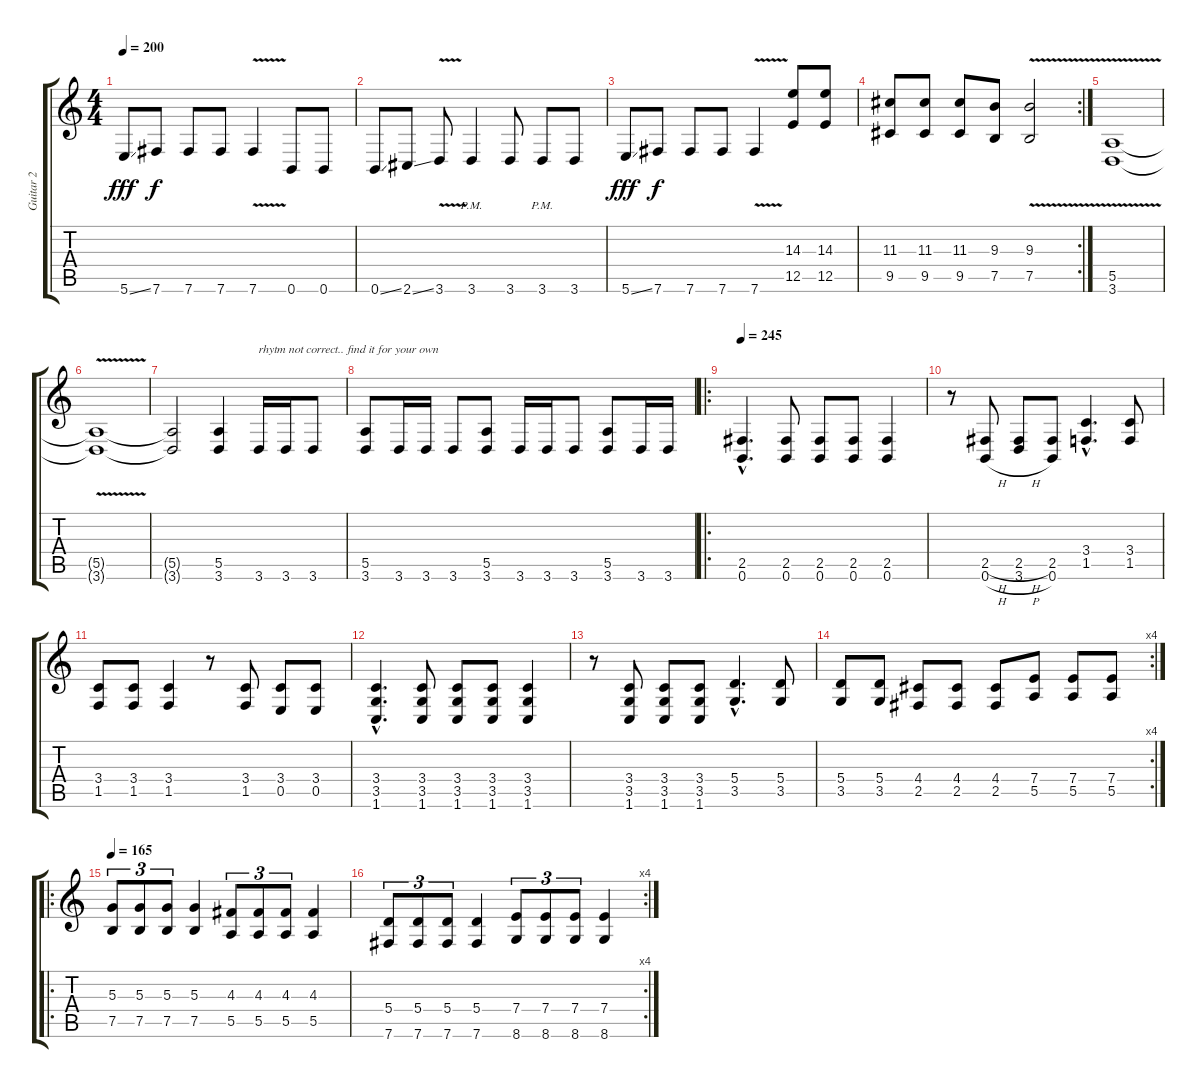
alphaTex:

\track ("Guitar 2" "Guitar 2") {instrument distortionguitar}
\staff {score tabs}
\tuning (B3 Gb3 D3 A2 E2 B1) {hide}
\ts (4 4)
\tempo 200
\clef g2
\ks c
5.6{ss}.8{dy fff} 7.6.8{dy f} 7.6.8 7.6.8 7.6{v}.4 0.6.8 0.6.8 |
0.6{ss}.8 2.6{ss}.8 3.6{v}.8 3.6{pm}.4 3.6.8 3.6{pm}.8 3.6.8 |
5.6{ss}.8{dy fff} 7.6.8{dy f} 7.6.8 7.6.8 7.6{v}.4 (14.3 12.5).8 (14.3 12.5).8 |
\rc 2
(11.3 9.5).8 (11.3 9.5).8 (11.3 9.5).8 (9.3 7.5).8 (9.3{v} 7.5{v}).2 |
(5.5{v} 3.6{v}).1 |
(5.5{t} 3.6{t}).1 |
(5.5{t} 3.6{t}).2 (5.5 3.6).4 3.6.16{txt "rhytm not correct.. find it for your own"} 3.6.16 3.6.8 |
(5.5 3.6).8 3.6.16 3.6.16 3.6.8 (5.5 3.6).8 3.6.16 3.6.16 3.6.8 (5.5 3.6).8 3.6.16 3.6.16 |
\ro
\tempo 245
(2.5{hac} 0.6{hac}).4{d} (2.5 0.6).8 (2.5 0.6).8 (2.5 0.6).8 (2.5 0.6).4 |
r.8 (2.5{h} 0.6{h}).8 (2.5{h} 3.6{h}).8 (2.5 0.6).8 (3.4{hac} 1.5{hac}).4{d} (3.4 1.5).8 |
(3.4 1.5).8 (3.4 1.5).8 (3.4 1.5).4 r.8 (3.4 1.5).8 (3.4 0.5).8 (3.4 0.5).8 |
(3.4{hac} 3.5{hac} 1.6{hac}).4{d} (3.4 3.5 1.6).8 (3.4 3.5 1.6).8 (3.4 3.5 1.6).8 (3.4 3.5 1.6).4 |
r.8 (3.4 3.5 1.6).8 (3.4 3.5 1.6).8 (3.4 3.5 1.6).8 (5.4{hac} 3.5{hac}).4{d} (5.4 3.5).8 |
\rc 4
(5.4 3.5).8 (5.4 3.5).8 (4.4 2.5).8 (4.4 2.5).8 (4.4 2.5).8 (7.4 5.5).8 (7.4 5.5).8 (7.4 5.5).8 |
\ro
\tempo 165
(5.3 7.5).8{tu (3 2)} (5.3 7.5).8{tu (3 2)} (5.3 7.5).8{tu (3 2)} (5.3 7.5).4 (4.3 5.5).8{tu (3 2)} (4.3 5.5).8{tu (3 2)} (4.3 5.5).8{tu (3 2)} (4.3 5.5).4 |
\rc 4
(5.4 7.6).8{tu (3 2)} (5.4 7.6).8{tu (3 2)} (5.4 7.6).8{tu (3 2)} (5.4 7.6).4 (7.4 8.6).8{tu (3 2)} (7.4 8.6).8{tu (3 2)} (7.4 8.6).8{tu (3 2)} (7.4 8.6).4
